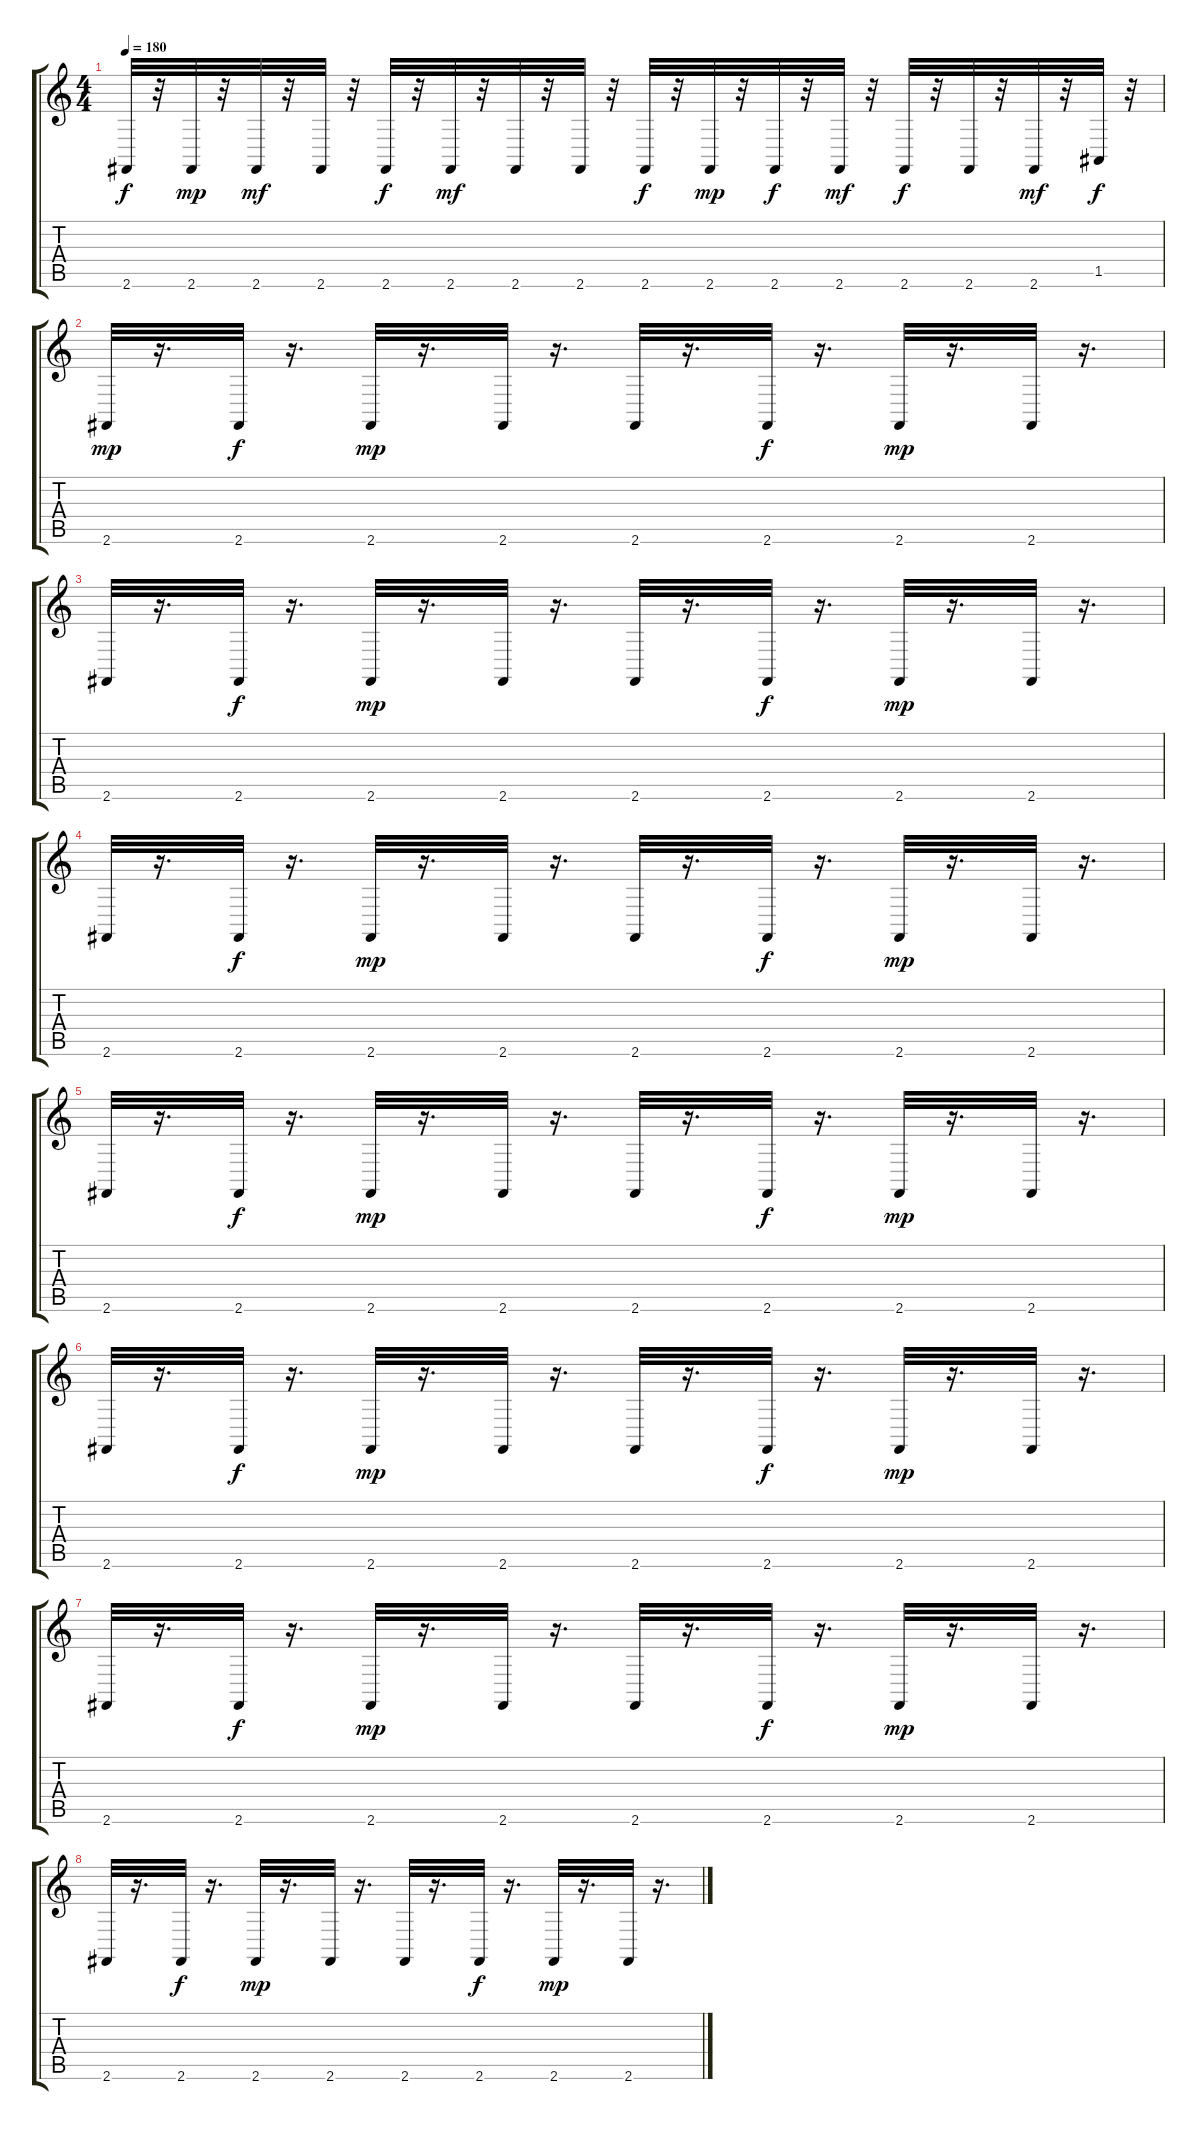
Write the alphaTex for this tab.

\track "" {instrument acousticgrandpiano}
\staff {score tabs}
\tuning (E4 B3 G3 D3 A2 E2) {hide}
\ts (4 4)
\tempo 180
\clef g2
\ks c
2.6.32{dy f} r.32 2.6.32{dy mp} r.32 2.6.32{dy mf} r.32 2.6.32 r.32 2.6.32{dy f} r.32 2.6.32{dy mf} r.32 2.6.32 r.32 2.6.32 r.32 2.6.32{dy f} r.32 2.6.32{dy mp} r.32 2.6.32{dy f} r.32 2.6.32{dy mf} r.32 2.6.32{dy f} r.32 2.6.32 r.32 2.6.32{dy mf} r.32 1.5.32{dy f} r.32 |
2.6.32{dy mp} r.16{d} 2.6.32{dy f} r.16{d} 2.6.32{dy mp} r.16{d} 2.6.32 r.16{d} 2.6.32 r.16{d} 2.6.32{dy f} r.16{d} 2.6.32{dy mp} r.16{d} 2.6.32 r.16{d} |
2.6.32 r.16{d} 2.6.32{dy f} r.16{d} 2.6.32{dy mp} r.16{d} 2.6.32 r.16{d} 2.6.32 r.16{d} 2.6.32{dy f} r.16{d} 2.6.32{dy mp} r.16{d} 2.6.32 r.16{d} |
2.6.32 r.16{d} 2.6.32{dy f} r.16{d} 2.6.32{dy mp} r.16{d} 2.6.32 r.16{d} 2.6.32 r.16{d} 2.6.32{dy f} r.16{d} 2.6.32{dy mp} r.16{d} 2.6.32 r.16{d} |
2.6.32 r.16{d} 2.6.32{dy f} r.16{d} 2.6.32{dy mp} r.16{d} 2.6.32 r.16{d} 2.6.32 r.16{d} 2.6.32{dy f} r.16{d} 2.6.32{dy mp} r.16{d} 2.6.32 r.16{d} |
2.6.32 r.16{d} 2.6.32{dy f} r.16{d} 2.6.32{dy mp} r.16{d} 2.6.32 r.16{d} 2.6.32 r.16{d} 2.6.32{dy f} r.16{d} 2.6.32{dy mp} r.16{d} 2.6.32 r.16{d} |
2.6.32 r.16{d} 2.6.32{dy f} r.16{d} 2.6.32{dy mp} r.16{d} 2.6.32 r.16{d} 2.6.32 r.16{d} 2.6.32{dy f} r.16{d} 2.6.32{dy mp} r.16{d} 2.6.32 r.16{d} |
2.6.32 r.16{d} 2.6.32{dy f} r.16{d} 2.6.32{dy mp} r.16{d} 2.6.32 r.16{d} 2.6.32 r.16{d} 2.6.32{dy f} r.16{d} 2.6.32{dy mp} r.16{d} 2.6.32 r.16{d}
